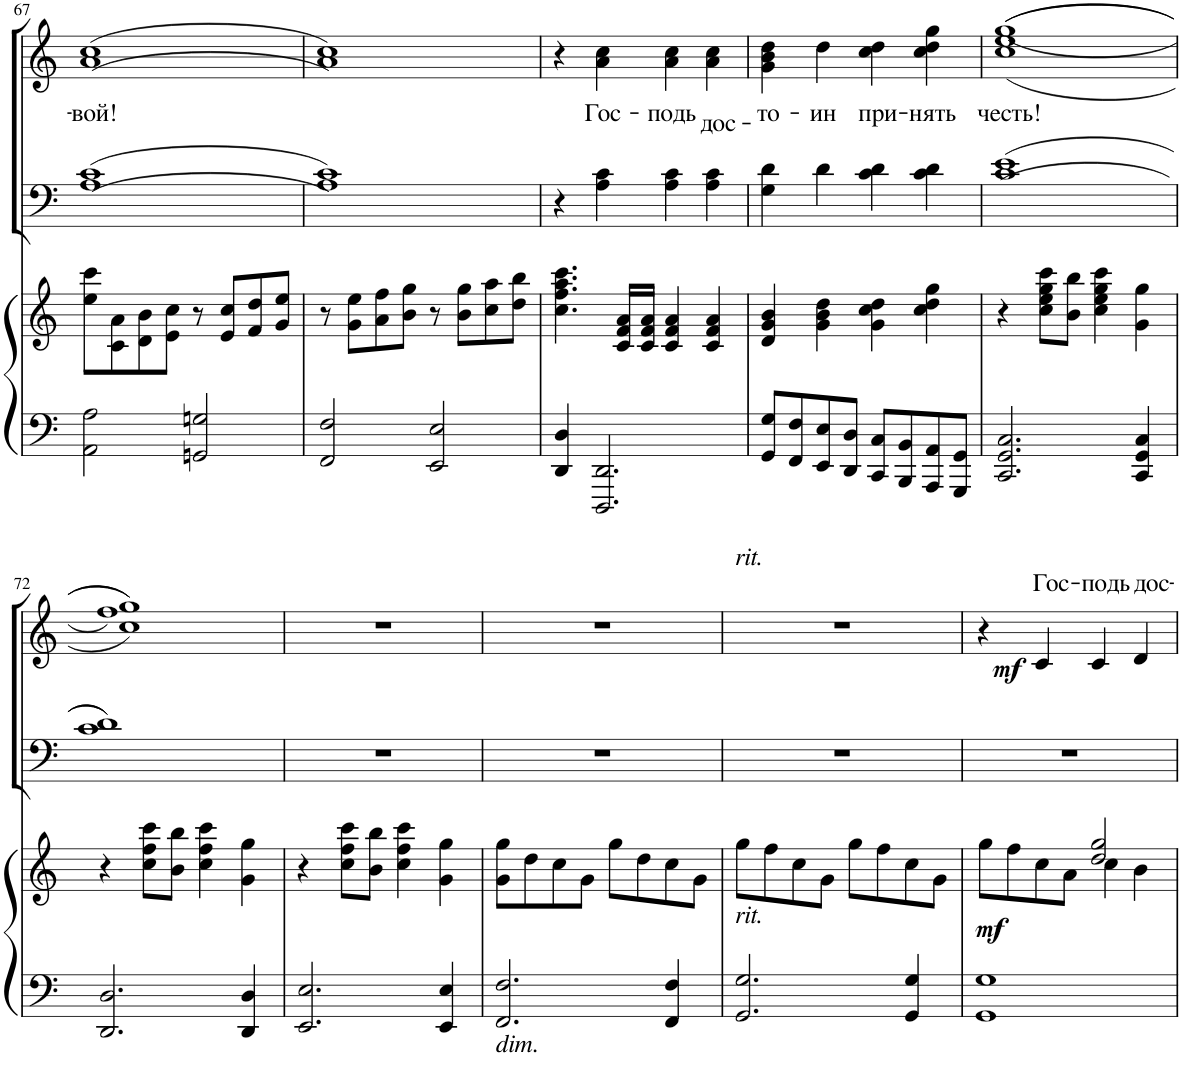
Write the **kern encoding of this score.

**kern	**kern	**dynam	**kern	**kern	**text	**dynam
*part3	*part3	*part3	*part2	*part1	*part1	*part1
*staff4	*staff3	*staff3/4	*staff2	*staff1	*staff1	*staff1
*I"Piano	*	*	*I"T B	*I"S A	*	*
*I'Pno	*	*	*	*	*	*
!!LO:PB:g=z
*clefF4	*clefG2	*	*clefF4	*clefG2	*	*
*k[]	*k[]	*	*k[]	*k[]	*	*
*M4/4	*M4/4	*	*M4/4	*M4/4	*	*
=67	=67	=67	=67	=67	=67	=67
!	!	!	!	!	!LO:LY:b	!
2AA\ 2A\	8ee\ 8ccc\L	.	((1A 1c	((1a 1cc	-вой!	.
.	8c\ 8a\	.	.	.	.	.
.	8d\ 8b\	.	.	.	.	.
.	8e\ 8cc\J	.	.	.	.	.
2GGn/ 2Gn/	8r	.	.	.	.	.
.	8e/ 8cc/L	.	.	.	.	.
.	8f/ 8dd/	.	.	.	.	.
.	8g/ 8ee/J	.	.	.	.	.
=68	=68	=68	=68	=68	=68	=68
2FF/ 2F/	8r	.	1A 1c))	1a 1cc))	.	.
.	8g\ 8ee\L	.	.	.	.	.
.	8a\ 8ff\	.	.	.	.	.
.	8b\ 8gg\J	.	.	.	.	.
2EE/ 2E/	8r	.	.	.	.	.
.	8b\ 8gg\L	.	.	.	.	.
.	8cc\ 8aa\	.	.	.	.	.
.	8dd\ 8bb\J	.	.	.	.	.
=69	=69	=69	=69	=69	=69	=69
4DD/ 4D/	4.cc\ 4.ff\ 4.aa\ 4.ccc\	.	4r	4r	.	.
!	!	!	!	!	!LO:LY:b	!
2.DDD/ 2.DD/	.	.	4A\ 4c\	4a\ 4cc\	Гос-	.
.	16c/ 16f/ 16a/LL	.	.	.	.	.
.	16c/ 16f/ 16a/JJ	.	.	.	.	.
!	!	!	!	!	!LO:LY:b	!
.	4c/ 4f/ 4a/	.	4A\ 4c\	4a\ 4cc\	-подь	.
!	!	!	!	!	!LO:LY:b	!
.	4c/ 4f/ 4a/	.	4A\ 4c\	4a\ 4cc\	дос-	.
=70	=70	=70	=70	=70	=70	=70
!	!	!	!	!	!LO:LY:b	!
8GG/ 8G/L	4d/ 4g/ 4b/	.	4G\ 4d\	4g\ 4b\ 4dd\	-то-	.
8FF/ 8F/	.	.	.	.	.	.
!	!	!	!	!	!LO:LY:b	!
8EE/ 8E/	4g\ 4b\ 4dd\	.	4d\	4dd\	-ин	.
8DD/ 8D/J	.	.	.	.	.	.
!	!	!	!	!	!LO:LY:b	!
8CC/ 8C/L	4g\ 4cc\ 4dd\	.	4c\ 4d\	4cc\ 4dd\	при-	.
8BBB/ 8BB/	.	.	.	.	.	.
!	!	!	!	!	!LO:LY:b	!
8AAA/ 8AA/	4cc\ 4dd\ 4gg\	.	4c\ 4d\	4cc\ 4dd\ 4gg\	-нять	.
8GGG/ 8GG/J	.	.	.	.	.	.
=71	=71	=71	=71	=71	=71	=71
!	!	!	!	!	!LO:LY:b	!
*	*	*	*	*^	*	*
*	*	*	*	*	*^	*	*
2.CC/ 2.GG/ 2.C/	4r	.	((1c 1e	((1gg	(1ee	(1cc	честь!	.
.	8cc\ 8ee\ 8gg\ 8ccc\L	.	.	.	.	.	.	.
.	8b\ 8bb\J	.	.	.	.	.	.	.
.	4cc\ 4ee\ 4gg\ 4ccc\	.	.	.	.	.	.	.
4CC/ 4GG/ 4C/	4g\ 4gg\	.	.	.	.	.	.	.
!!LO:LB:g=z	!!	!!
=72	=72	=72	=72	=72	=72	=72	=72	=72
2.DD/ 2.D/	4r	.	1c 1d))	1gg))	1ff)	1cc)	.	.
.	8cc\ 8ff\ 8ccc\L	.	.	.	.	.	.	.
.	8b\ 8bb\J	.	.	.	.	.	.	.
.	4cc\ 4ff\ 4ccc\	.	.	.	.	.	.	.
4DD/ 4D/	4g\ 4gg\	.	.	.	.	.	.	.
*	*	*	*	*v	*v	*v	*	*
=73	=73	=73	=73	=73	=73	=73
2.EE/ 2.E/	4r	.	1r	1r	.	.
.	8cc\ 8ff\ 8ccc\L	.	.	.	.	.
.	8b\ 8bb\J	.	.	.	.	.
.	4cc\ 4ff\ 4ccc\	.	.	.	.	.
4EE/ 4E/	4g\ 4gg\	.	.	.	.	.
=74	=74	=74	=74	=74	=74	=74
!LO:TX:b:i:t=dim.	!	!	!	!	!	!
2.FF/ 2.F/	8g\ 8gg\L	.	1r	1r	.	.
.	8dd\	.	.	.	.	.
.	8cc\	.	.	.	.	.
.	8g\J	.	.	.	.	.
.	8gg\L	.	.	.	.	.
.	8dd\	.	.	.	.	.
4FF/ 4F/	8cc\	.	.	.	.	.
.	8g\J	.	.	.	.	.
=75	=75	=75	=75	=75	=75	=75
!	!	!	!	!LO:TX:a:i:t=rit.	!	!
!LO:TX:a:i:t=rit.	!	!	!	!	!	!
2.GG/ 2.G/	8gg\L	.	1r	1r	.	.
.	8ff\	.	.	.	.	.
.	8cc\	.	.	.	.	.
.	8g\J	.	.	.	.	.
.	8gg\L	.	.	.	.	.
.	8ff\	.	.	.	.	.
4GG/ 4G/	8cc\	.	.	.	.	.
.	8g\J	.	.	.	.	.
=76	=76	=76	=76	=76	=76	=76
*	*^	*	*	*	*	*
!	!	!	!LO:DY:b	!	!	!	!LO:DY:b
1GG 1G	8gg\L	2ryy	mf	1r	4r	.	mf
.	8ff\	.	.	.	.	.	.
!	!	!	!	!	!	!LO:LY:a	!
.	8cc\	.	.	.	4c/	Гос-	.
.	8a\J	.	.	.	.	.	.
!	!	!	!	!	!	!LO:LY:a	!
.	2dd/ 2gg/	4cc\	.	.	4c/	-подь	.
!	!	!	!	!	!	!LO:LY:a	!
.	.	4b\	.	.	4d/	дос-	.
*	*v	*v	*	*	*	*	*
=	=	=	=	=	=	=
*-	*-	*-	*-	*-	*-	*-
